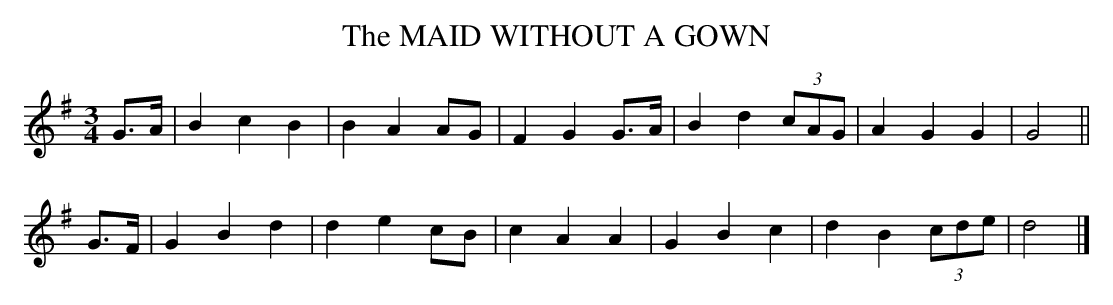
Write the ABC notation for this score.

X:1
T:MAID WITHOUT A GOWN, The
Y:"slow"
M:3/4
L:1/8
K:G
G>A|B2 c2 B2|B2 A2 AG|F2 G2 G>A|B2 d2 (3cAG|A2 G2 G2|G4||
G>F|G2 B2 d2|d2 e2 cB|c2 A2 A2|G2 B2 c2|d2 B2 (3cde|d4|]
